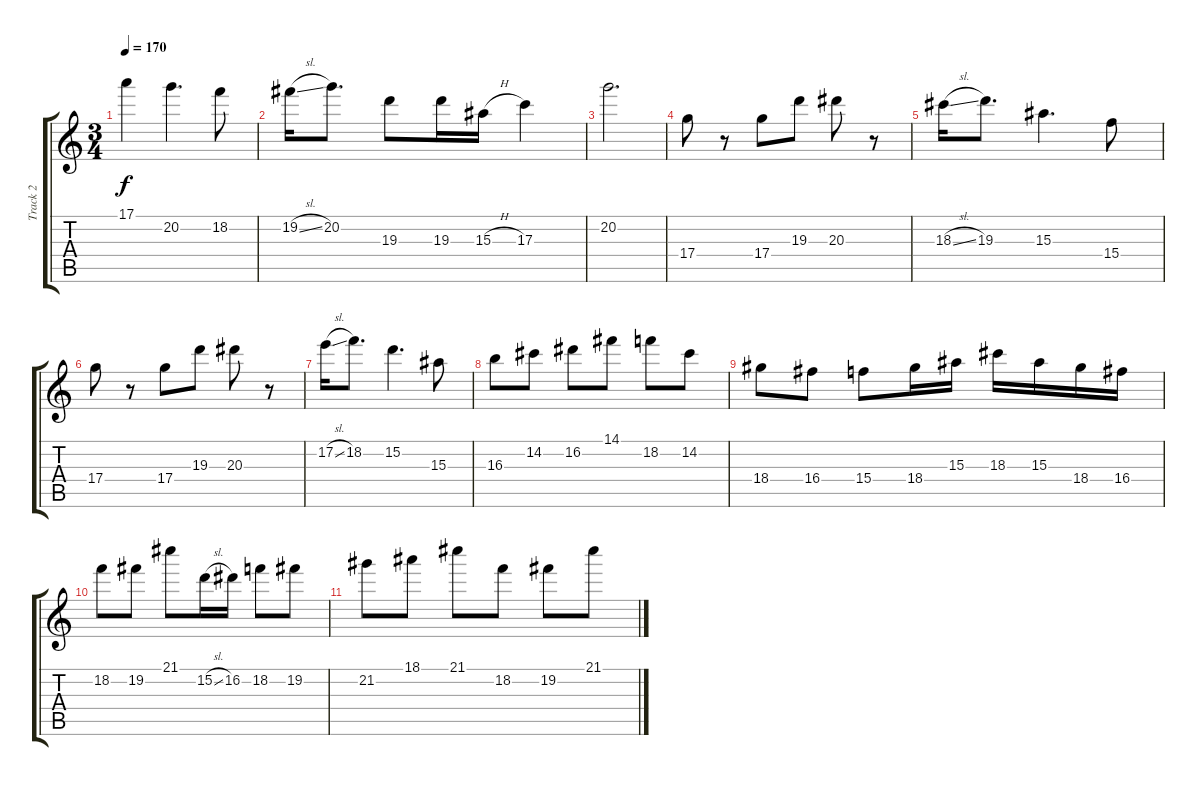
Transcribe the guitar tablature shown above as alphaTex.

\track ("Track 2" "Track 2") {instrument electricguitarjazz}
\staff {score tabs}
\tuning (E4 B3 G3 D3 A2 E2) {hide}
\ts (3 4)
\tempo 170
\clef g2
\ks c
17.1.4{dy f} 20.2.4{d} 18.2.8 |
19.2{sl}.16 20.2.8{d} 19.3.8 19.3.16 15.3{h}.16 17.3.4 |
20.2.2{d} |
17.4.8 r.8 17.4.8 19.3.8 20.3.8 r.8 |
18.3{sl}.16 19.3.8{d} 15.3.4{d} 15.4.8 |
17.4.8 r.8 17.4.8 19.3.8 20.3.8 r.8 |
17.2{sl}.16 18.2.8{d} 15.2.4{d} 15.3.8 |
16.3.8 14.2.8 16.2.8 14.1.8 18.2.8 14.2.8 |
18.4.8 16.4.8 15.4.8 18.4.16 15.3.16 18.3.16 15.3.16 18.4.16 16.4.16 |
18.2.8 19.2.8 21.1.8 15.2{sl}.16 16.2.16 18.2.8 19.2.8 |
21.2.8 18.1.8 21.1.8 18.2.8 19.2.8 21.1.8
